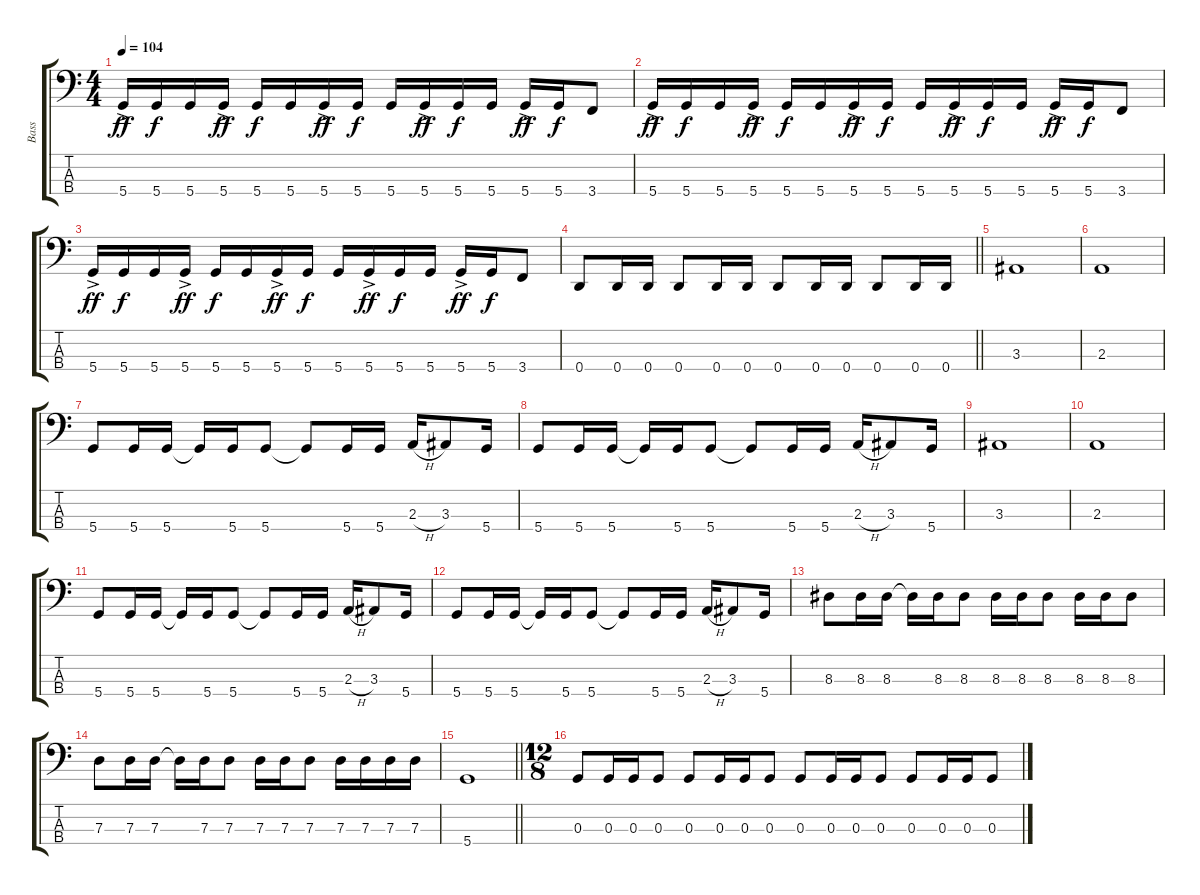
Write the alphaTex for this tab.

\track ("Bass" "Bass") {instrument electricbasspick}
\staff {score tabs}
\tuning (F2 C2 G1 D1) {hide}
\ts (4 4)
\tempo 104
\clef f4
\ks c
5.4{ac}.16{dy ff} 5.4.16{dy f} 5.4.16 5.4{ac}.16{dy ff} 5.4.16{dy f} 5.4.16 5.4{ac}.16{dy ff} 5.4.16{dy f} 5.4.16 5.4{ac}.16{dy ff} 5.4.16{dy f} 5.4.16 5.4{ac}.16{dy ff} 5.4.16{dy f} 3.4.8 |
5.4{ac}.16{dy ff} 5.4.16{dy f} 5.4.16 5.4{ac}.16{dy ff} 5.4.16{dy f} 5.4.16 5.4{ac}.16{dy ff} 5.4.16{dy f} 5.4.16 5.4{ac}.16{dy ff} 5.4.16{dy f} 5.4.16 5.4{ac}.16{dy ff} 5.4.16{dy f} 3.4.8 |
5.4{ac}.16{dy ff} 5.4.16{dy f} 5.4.16 5.4{ac}.16{dy ff} 5.4.16{dy f} 5.4.16 5.4{ac}.16{dy ff} 5.4.16{dy f} 5.4.16 5.4{ac}.16{dy ff} 5.4.16{dy f} 5.4.16 5.4{ac}.16{dy ff} 5.4.16{dy f} 3.4.8 |
\barLineRight lightlight
0.4.8 0.4.16 0.4.16 0.4.8 0.4.16 0.4.16 0.4.8 0.4.16 0.4.16 0.4.8 0.4.16 0.4.16 |
3.3.1 |
2.3.1 |
5.4.8 5.4.16 5.4.16 5.4{t}.16 5.4.16 5.4.8 5.4{t}.8 5.4.16 5.4.16 2.3{h}.16 3.3.8 5.4.16 |
5.4.8 5.4.16 5.4.16 5.4{t}.16 5.4.16 5.4.8 5.4{t}.8 5.4.16 5.4.16 2.3{h}.16 3.3.8 5.4.16 |
3.3.1 |
2.3.1 |
5.4.8 5.4.16 5.4.16 5.4{t}.16 5.4.16 5.4.8 5.4{t}.8 5.4.16 5.4.16 2.3{h}.16 3.3.8 5.4.16 |
5.4.8 5.4.16 5.4.16 5.4{t}.16 5.4.16 5.4.8 5.4{t}.8 5.4.16 5.4.16 2.3{h}.16 3.3.8 5.4.16 |
8.3.8 8.3.16 8.3.16 8.3{t}.16 8.3.16 8.3.8 8.3.16 8.3.16 8.3.8 8.3.16 8.3.16 8.3.8 |
7.3.8 7.3.16 7.3.16 7.3{t}.16 7.3.16 7.3.8 7.3.16 7.3.16 7.3.8 7.3.16 7.3.16 7.3.16 7.3.16 |
\barLineRight lightlight
5.4.1 |
\ts (12 8)
0.3.8 0.3.16 0.3.16 0.3.8 0.3.8 0.3.16 0.3.16 0.3.8 0.3.8 0.3.16 0.3.16 0.3.8 0.3.8 0.3.16 0.3.16 0.3.8
